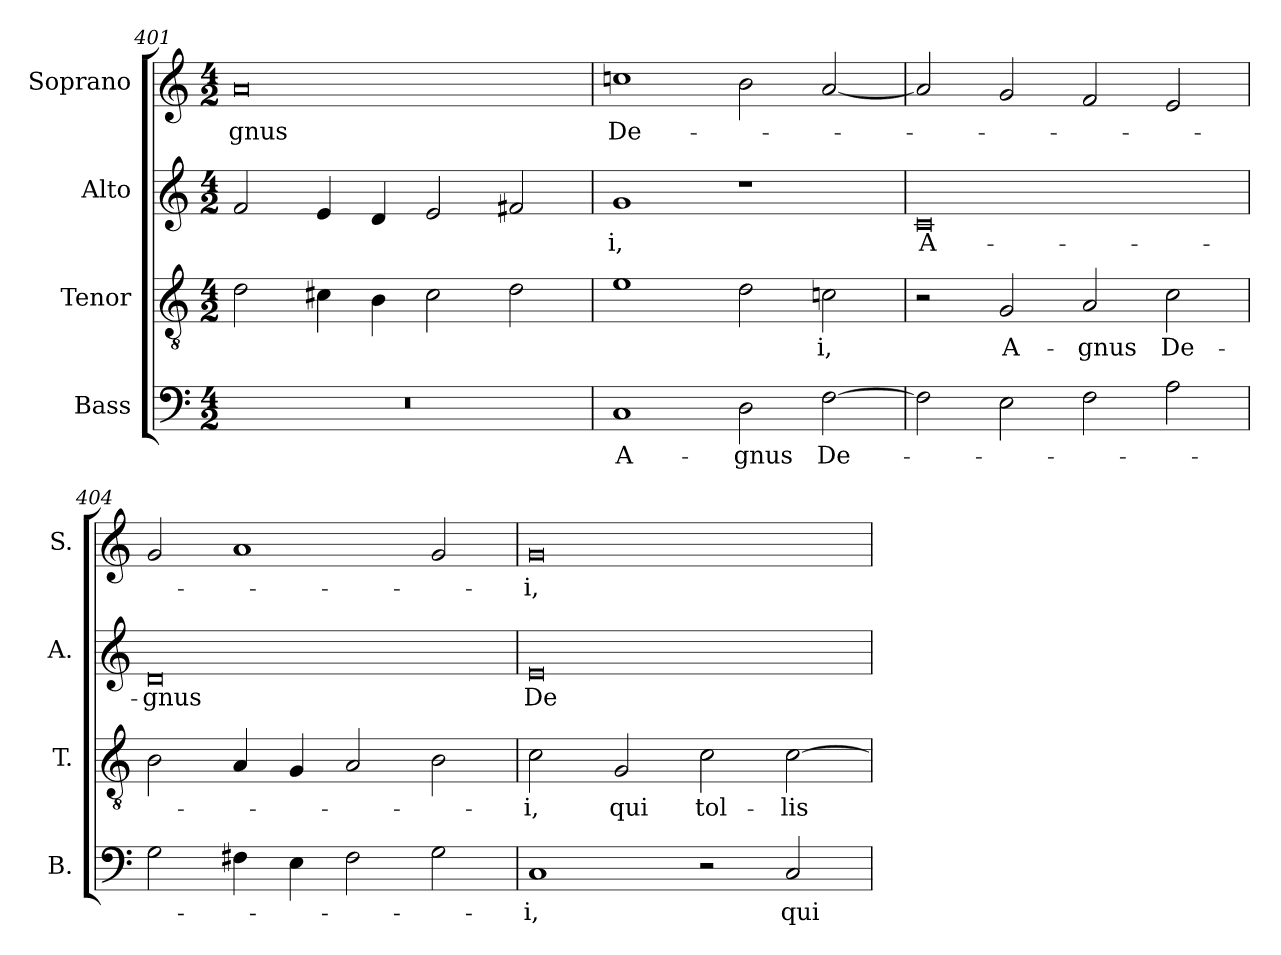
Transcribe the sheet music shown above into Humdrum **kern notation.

**kern	**text	**kern	**text	**kern	**text	**kern	**text
*part4	*part4	*part3	*part3	*part2	*part2	*part1	*part1
*staff4	*staff4	*staff3	*staff3	*staff2	*staff2	*staff1	*staff1
*I"Bass	*	*I"Tenor	*	*I"Alto	*	*I"Soprano	*
*I'B.	*	*I'T.	*	*I'A.	*	*I'S.	*
*clefF4	*	*clefGv2	*	*clefG2	*	*clefG2	*
*	*	*ITrd7c12	*	*	*	*	*
*k[]	*	*k[]	*	*k[]	*	*k[]	*
*C:	*	*C:	*	*C:	*	*C:	*
*M4/2	*	*M4/2	*	*M4/2	*	*M4/2	*
=401	=401	=401	=401	=401	=401	=401	=401
!LO:N:vis=1	!	!	!	!	!	!	!
!	!	!	!	!	!	!	!LO:LY:b:color=#000000
0r	.	2Di\	.	2fi/	.	0ai	-gnus
.	.	4C#Xi\	.	4ei/	.	.	.
.	.	4BBi\	.	4di/	.	.	.
.	.	2C#i\	.	2ei/	.	.	.
.	.	2Di\	.	2f#Xi/	.	.	.
=402	=402	=402	=402	=402	=402	=402	=402
!	!LO:LY:b:color=#000000	!	!	!	!	!	!
!	!	!	!	!	!LO:LY:b:color=#000000	!	!
!	!	!	!	!	!	!	!LO:LY:b:color=#000000
1Ci	A-	1Ei	.	1gi	-i,	1ccni	De-
!	!LO:LY:b:color=#000000	!	!	!	!	!	!
2Di\	-gnus	2Di\	.	1r	.	2bi\	.
!	!LO:LY:b:color=#000000	!	!	!	!	!	!
!	!	!	!LO:LY:b:color=#000000	!	!	!	!
[2Fi\	De-	2Cni\	-i,	.	.	[2ai/	.
=403	=403	=403	=403	=403	=403	=403	=403
!	!	!	!	!	!LO:LY:b:color=#000000	!	!
2Fi\]	.	2r	.	0ci	A-	2ai/]	.
!	!	!	!LO:LY:b:color=#000000	!	!	!	!
2Ei\	.	2GGi/	A-	.	.	2gi/	.
!	!	!	!LO:LY:b:color=#000000	!	!	!	!
2Fi\	.	2AAi/	-gnus	.	.	2fi/	.
!	!	!	!LO:LY:b:color=#000000	!	!	!	!
2Ai\	.	2Ci\	De-	.	.	2ei/	.
=404	=404	=404	=404	=404	=404	=404	=404
!	!	!	!	!	!LO:LY:b:color=#000000	!	!
2Gi\	.	2BBi\	.	0di	-gnus	2gi/	.
4F#Xi\	.	4AAi/	.	.	.	1ai	.
4Ei\	.	4GGi/	.	.	.	.	.
2F#i\	.	2AAi/	.	.	.	.	.
2Gi\	.	2BBi\	.	.	.	2gi/	.
=405	=405	=405	=405	=405	=405	=405	=405
!	!LO:LY:b:color=#000000	!	!	!	!	!	!
!	!	!	!LO:LY:b:color=#000000	!	!	!	!
!	!	!	!	!	!LO:LY:b:color=#000000	!	!
!	!	!	!	!	!	!	!LO:LY:b:color=#000000
1Ci	-i,	2Ci\	-i,	0ei	De-	0gi	-i,
!	!	!	!LO:LY:b:color=#000000	!	!	!	!
.	.	2GGi/	qui	.	.	.	.
!	!	!	!LO:LY:b:color=#000000	!	!	!	!
2r	.	2Ci\	tol-	.	.	.	.
!	!LO:LY:b:color=#000000	!	!	!	!	!	!
!	!	!	!LO:LY:b:color=#000000	!	!	!	!
2Ci/	qui	[2Ci\	-lis	.	.	.	.
=	=	=	=	=	=	=	=
*-	*-	*-	*-	*-	*-	*-	*-
